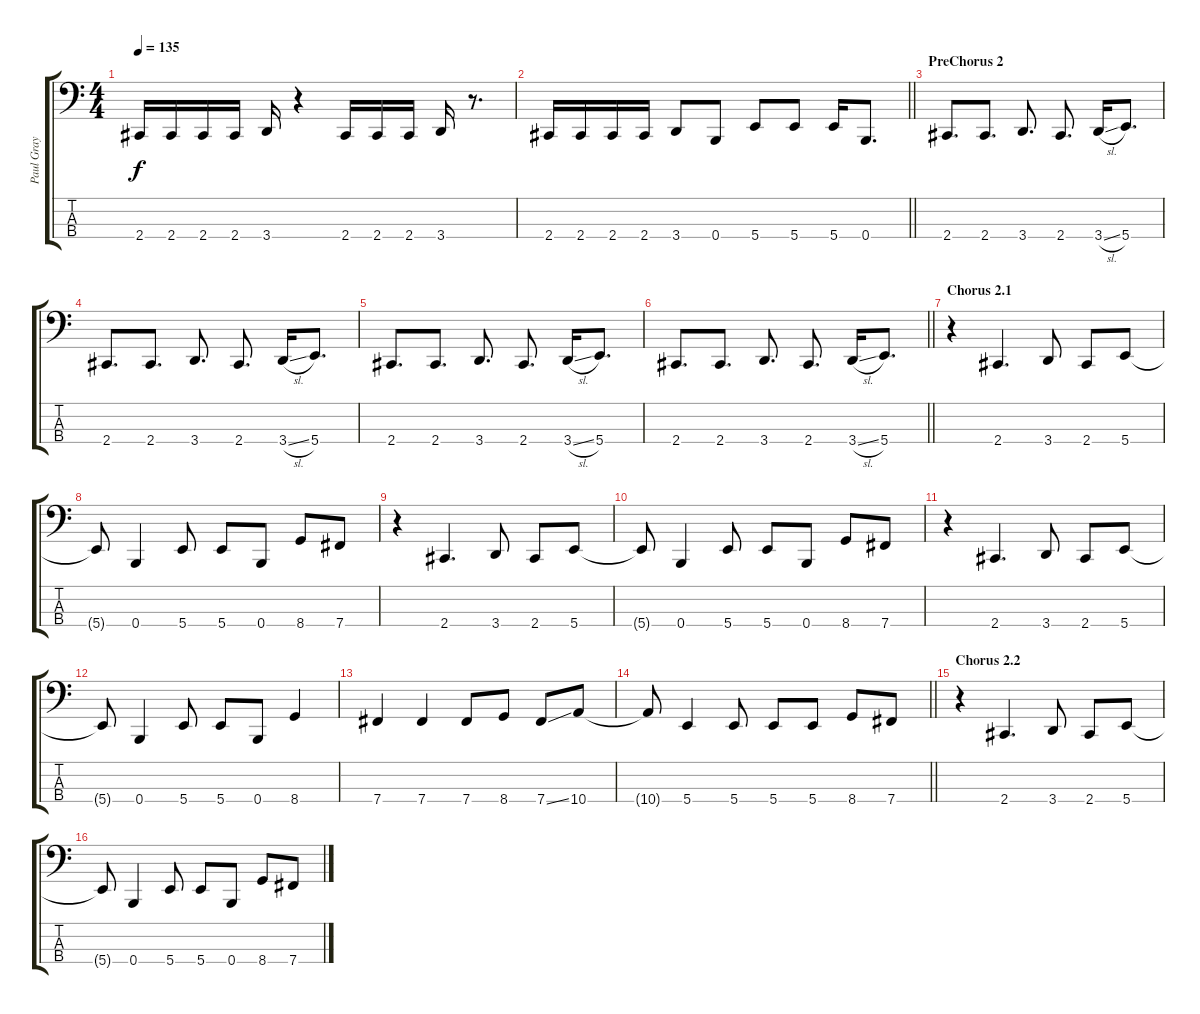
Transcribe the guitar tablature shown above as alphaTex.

\track ("Paul Gray" "Paul Gray") {instrument electricbasspick}
\staff {score tabs}
\tuning (E2 B1 Gb1 B0) {hide}
\ts (4 4)
\tempo 135
\clef f4
\ks c
2.4.16{dy f} 2.4.16 2.4.16 2.4.16 3.4.16 r.4 2.4.16 2.4.16 2.4.16 3.4.16 r.8{d} |
\barLineRight lightlight
2.4.16 2.4.16 2.4.16 2.4.16 3.4.8 0.4.8 5.4.8 5.4.8 5.4.16 0.4.8{d} |
\section ("" "PreChorus 2")
2.4.8{d} 2.4.8{d} 3.4.8{d} 2.4.8{d} 3.4{sl}.16 5.4.8{d} |
2.4.8{d} 2.4.8{d} 3.4.8{d} 2.4.8{d} 3.4{sl}.16 5.4.8{d} |
2.4.8{d} 2.4.8{d} 3.4.8{d} 2.4.8{d} 3.4{sl}.16 5.4.8{d} |
\barLineRight lightlight
2.4.8{d} 2.4.8{d} 3.4.8{d} 2.4.8{d} 3.4{sl}.16 5.4.8{d} |
\section ("" "Chorus 2.1")
r.4 2.4.4{d} 3.4.8 2.4.8 5.4.8 |
5.4{t}.8 0.4.4 5.4.8 5.4.8 0.4.8 8.4.8 7.4.8 |
r.4 2.4.4{d} 3.4.8 2.4.8 5.4.8 |
5.4{t}.8 0.4.4 5.4.8 5.4.8 0.4.8 8.4.8 7.4.8 |
r.4 2.4.4{d} 3.4.8 2.4.8 5.4.8 |
5.4{t}.8 0.4.4 5.4.8 5.4.8 0.4.8 8.4.4 |
7.4.4 7.4.4 7.4.8 8.4.8 7.4{ss}.8 10.4.8 |
\barLineRight lightlight
10.4{t}.8 5.4.4 5.4.8 5.4.8 5.4.8 8.4.8 7.4.8 |
\section ("" "Chorus 2.2")
r.4 2.4.4{d} 3.4.8 2.4.8 5.4.8 |
5.4{t}.8 0.4.4 5.4.8 5.4.8 0.4.8 8.4.8 7.4.8
